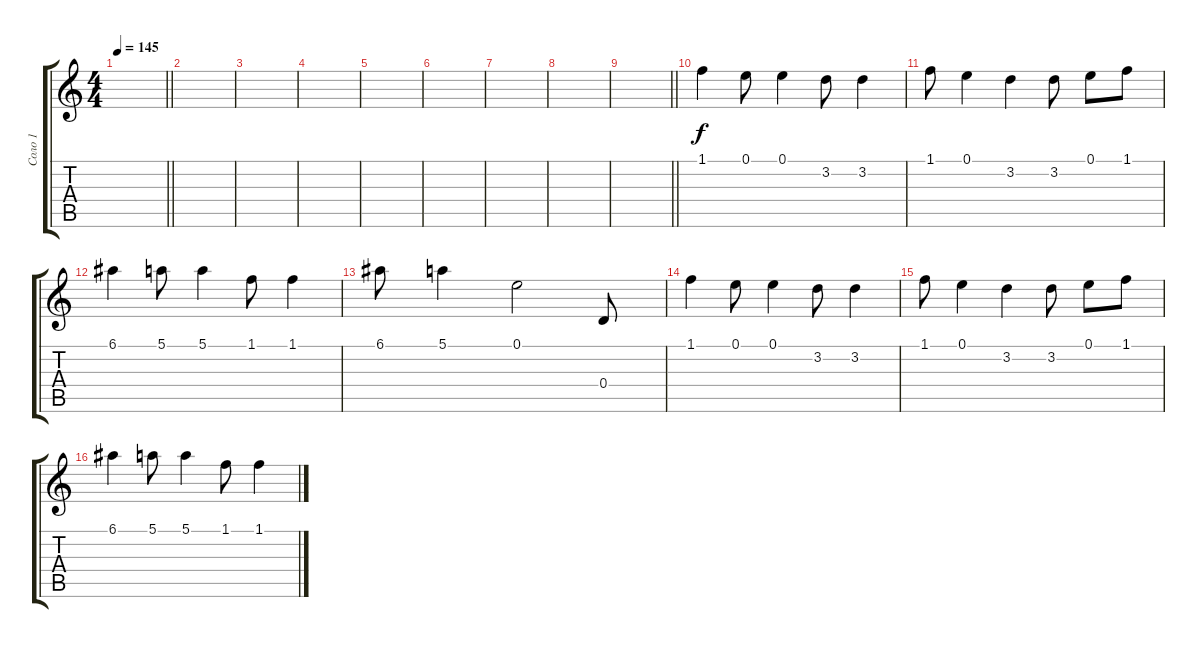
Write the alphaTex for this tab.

\track ("Соло 1" "Соло 1") {instrument distortionguitar}
\staff {score tabs}
\tuning (E4 B3 G3 D3 A2 E2) {hide}
\ts (4 4)
\tempo 145
\clef g2
\barLineRight lightlight
\ks c
|
|
|
|
|
|
|
|
\barLineRight lightlight
|
1.1.4 0.1.8 0.1.4 3.2.8 3.2.4 |
1.1.8 0.1.4 3.2.4 3.2.8 0.1.8 1.1.8 |
6.1.4 5.1.8 5.1.4 1.1.8 1.1.4 |
6.1.8 5.1.4 0.1.2 0.4.8 |
1.1.4 0.1.8 0.1.4 3.2.8 3.2.4 |
1.1.8 0.1.4 3.2.4 3.2.8 0.1.8 1.1.8 |
6.1.4 5.1.8 5.1.4 1.1.8 1.1.4
